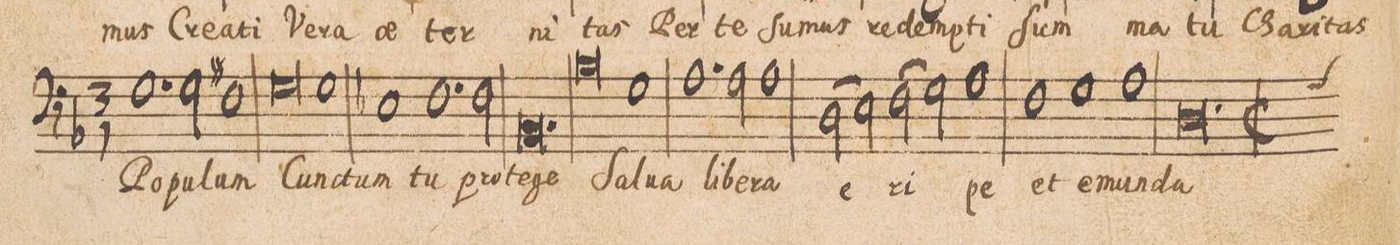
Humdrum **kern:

**kern	**text
*I"[Baſso]	*
*clefF4	*
*k[b-]	*
*met(C|)	*
*M3/1	*
1.G\	Po-
2G\	-pu-
1F#X\	-lum
=25-	=25-
0G\	Cun-
1G\	-ctum
=26-	=26-
1E-X\	tu
1.F\	pro-
2F\	-te-
=27-	=27-
0.BB-/	-ge
=28-	=28-
0B-\	Sal-
1G\	-ua
=29-	=29-
1.A\	li-
2A\	-be-
1A\	-ra
=30-	=30-
(2D\	e-
2E\)	.
(2F\	-ri-
2G\)	.
1A\	-pe
=31-	=31-
1F\	et
1G\	e-
1A\	-mun-
=32-	=32-
*custos:G	*
0.D\	-da
=33-	=33-
*M2/1	*
*met(C|)	*
*mmet(c|)	*
*-	*-
